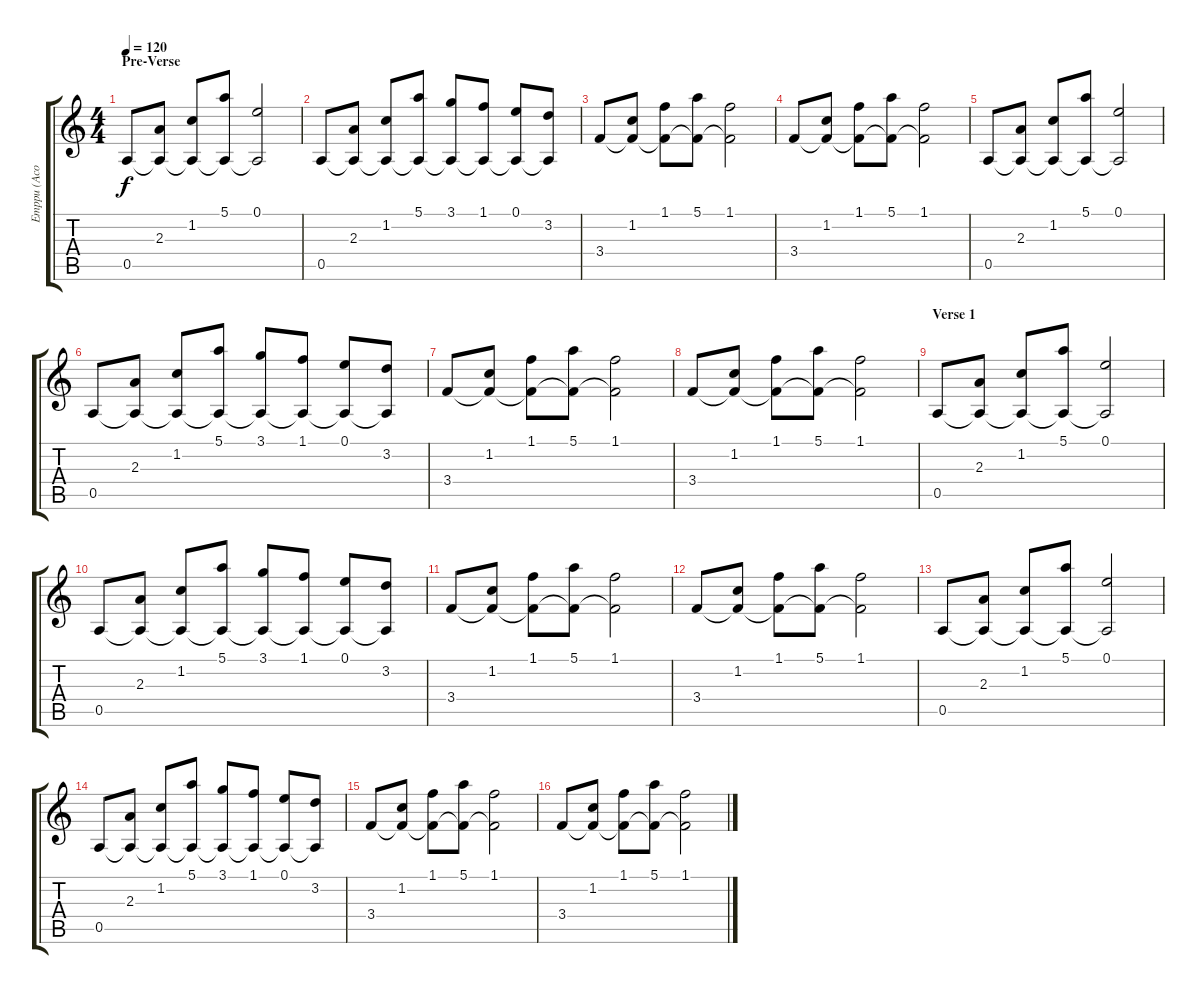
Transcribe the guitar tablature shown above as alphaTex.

\track ("Emppu (Acoustic)" "Emppu (Aco") {instrument acousticguitarnylon}
\staff {score tabs}
\tuning (E4 B3 G3 D3 A2 E2) {hide}
\ts (4 4)
\section ("" "Pre-Verse")
\tempo 120
\clef g2
\ks c
0.5.8{dy f balance 3} (2.3 0.5{t}).8 (1.2 0.5{t}).8 (5.1 0.5{t}).8 (0.1 0.5{t}).2 |
0.5.8 (2.3 0.5{t}).8 (1.2 0.5{t}).8 (5.1 0.5{t}).8 (3.1 0.5{t}).8 (1.1 0.5{t}).8 (0.1 0.5{t}).8 (3.2 0.5{t}).8 |
3.4.8 (1.2 3.4{t}).8 (1.1 3.4{t}).8 (5.1 3.4{t}).8 (1.1 3.4{t}).2 |
3.4.8 (1.2 3.4{t}).8 (1.1 3.4{t}).8 (5.1 3.4{t}).8 (1.1 3.4{t}).2 |
0.5.8 (2.3 0.5{t}).8 (1.2 0.5{t}).8 (5.1 0.5{t}).8 (0.1 0.5{t}).2 |
0.5.8 (2.3 0.5{t}).8 (1.2 0.5{t}).8 (5.1 0.5{t}).8 (3.1 0.5{t}).8 (1.1 0.5{t}).8 (0.1 0.5{t}).8 (3.2 0.5{t}).8 |
3.4.8 (1.2 3.4{t}).8 (1.1 3.4{t}).8 (5.1 3.4{t}).8 (1.1 3.4{t}).2 |
3.4.8 (1.2 3.4{t}).8 (1.1 3.4{t}).8 (5.1 3.4{t}).8 (1.1 3.4{t}).2 |
\section ("" "Verse 1")
0.5.8 (2.3 0.5{t}).8 (1.2 0.5{t}).8 (5.1 0.5{t}).8 (0.1 0.5{t}).2 |
0.5.8 (2.3 0.5{t}).8 (1.2 0.5{t}).8 (5.1 0.5{t}).8 (3.1 0.5{t}).8 (1.1 0.5{t}).8 (0.1 0.5{t}).8 (3.2 0.5{t}).8 |
3.4.8 (1.2 3.4{t}).8 (1.1 3.4{t}).8 (5.1 3.4{t}).8 (1.1 3.4{t}).2 |
3.4.8 (1.2 3.4{t}).8 (1.1 3.4{t}).8 (5.1 3.4{t}).8 (1.1 3.4{t}).2 |
0.5.8 (2.3 0.5{t}).8 (1.2 0.5{t}).8 (5.1 0.5{t}).8 (0.1 0.5{t}).2 |
0.5.8 (2.3 0.5{t}).8 (1.2 0.5{t}).8 (5.1 0.5{t}).8 (3.1 0.5{t}).8 (1.1 0.5{t}).8 (0.1 0.5{t}).8 (3.2 0.5{t}).8 |
3.4.8 (1.2 3.4{t}).8 (1.1 3.4{t}).8 (5.1 3.4{t}).8 (1.1 3.4{t}).2 |
3.4.8 (1.2 3.4{t}).8 (1.1 3.4{t}).8 (5.1 3.4{t}).8 (1.1 3.4{t}).2
